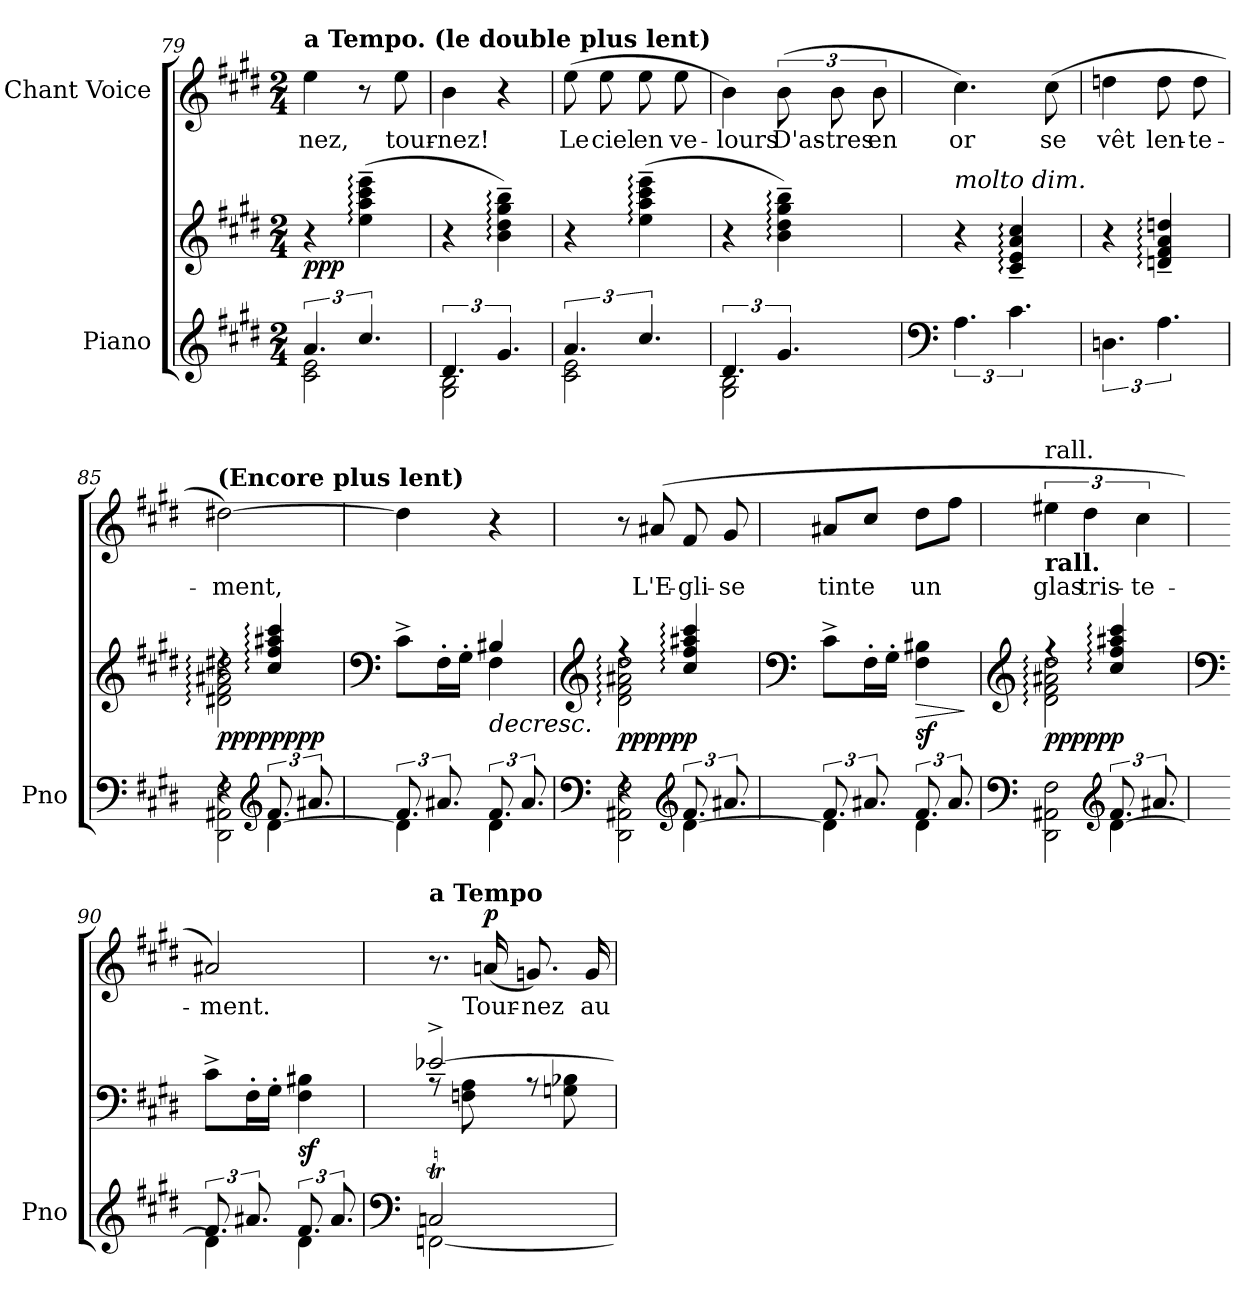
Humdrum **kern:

**kern	**kern	**dynam	**kern	**text	**dynam
*part2	*part2	*part2	*part1	*part1	*part1
*staff3	*staff2	*staff2/3	*staff1	*staff1	*staff1
*I"Piano	*	*	*I"Chant Voice	*	*
*I'Pno	*	*	*	*	*
*clefG2	*clefG2	*	*clefG2	*	*
*k[f#c#g#d#]	*k[f#c#g#d#]	*	*k[f#c#g#d#]	*	*
*M2/4	*M2/4	*	*M2/4	*	*
=79	=79	=79	=79	=79	=79
*^	*	*	*	*	*
!	!	!	!	!LO:TX:a:B:t=a Tempo.  (le double plus lent)	!	!
!	!	!	!LO:DY:b	!	!LO:LY:b	!
6.a/	2c#\ 2e\	4r	ppp	4ee\	-nez,	.
6.cc#/	.	(>4ee\:~ 4aa\:~ 4ccc#\:~ 4eee\:~	.	8r	.	.
!	!	!	!	!	!LO:LY:b	!
.	.	.	.	8ee\	tour-	.
=80	=80	=80	=80	=80	=80	=80
!	!	!	!	!	!LO:LY:b	!
6.d#/	2G#\ 2B\	4r	.	4b\	-nez!	.
6.g#/	.	4b\:~ 4dd#\:~ 4gg#\:~ 4bb\:~)	.	4r	.	.
=81	=81	=81	=81	=81	=81	=81
!	!	!	!	!	!LO:LY:b	!
6.a/	2c#\ 2e\	4r	.	(>8ee\	Le	.
!	!	!	!	!	!LO:LY:b	!
.	.	.	.	8ee\	ciel	.
!	!	!	!	!	!LO:LY:b	!
6.cc#/	.	(>4ee\:~ 4aa\:~ 4ccc#\:~ 4eee\:~	.	8ee\	en	.
!	!	!	!	!	!LO:LY:b	!
.	.	.	.	8ee\	ve-	.
=82	=82	=82	=82	=82	=82	=82
!	!	!	!	!	!LO:LY:b	!
6.d#/	2G#\ 2B\	4r	.	4b\)	-lours	.
!	!	!	!	!	!LO:LY:b	!
6.g#/	.	4b\:~ 4dd#\:~ 4gg#\:~ 4bb\:~)	.	(>12b\	D'as-	.
!	!	!	!	!	!LO:LY:b	!
.	.	.	.	12b\	-tres	.
!	!	!	!	!	!LO:LY:b	!
.	.	.	.	12b\	en	.
*v	*v	*	*	*	*	*
!!LO:PB:g=z
=83	=83	=83	=83	=83	=83
*clefF4	*	*	*	*	*
!	!LO:TX:a:i:t=molto  dim.	!	!	!	!
!	!	!	!	!LO:LY:b	!
6.A\	4r	.	4.cc#\)	or	.
6.c#\	4c#/:~ 4e/:~ 4a/:~ 4cc#/:~	.	.	.	.
!	!	!	!	!LO:LY:b	!
.	.	.	(>8cc#\	se	.
=84	=84	=84	=84	=84	=84
!	!	!	!	!LO:LY:b	!
6.Dn\	4r	.	4ddn\	vêt	.
!	!	!	!	!LO:LY:b	!
6.A\	4dn/:~ 4f#/:~ 4a/:~ 4ddn/:~	.	8dd\	len-	.
!	!	!	!	!LO:LY:b	!
.	.	.	8dd\	-te-	.
=85	=85	=85	=85	=85	=85
*^	*^	*	*	*	*
*	*^	*	*	*	*	*	*
!	!	!	!	!	!	!LO:TX:a:B:t=(Encore plus lent)	!	!
!	!	!	!	!	!LO:DY:a=2	!	!LO:LY:b	!
!	!	!	!	!	!LO:DY:n=1:a	!	!	!
4rF	2DD#\ 2AA#X\ 2F#\	4ryy	4rdd	2d#X\: 2f#\: 2a#X\: 2dd#X\:	pppp pppp	[2dd#X\)	-ment,	.
*clefG2	*	*	*	*	*	*	*	*
12.f#/	.	[4d#\	4cc#/: 4ff#/: 4aa#X/: 4ccc#/:	.	.	.	.	.
12.a#X/	.	.	.	.	.	.	.	.
*v	*v	*v	*	*	*	*	*	*
=86	=86	=86	=86	=86	=86	=86
*	*clefF4	*	*	*	*	*
*^	*	*	*	*	*	*
12.f#/	4d#\]	8c#^\L	4ryy	.	4dd#\]	.	.
12.a#X/	.	16F#'\L	.	.	.	.	.
.	.	16G#'\JJ	.	.	.	.	.
!	!	!	!	!LO:HP:b	!	!	!
!	!	!	!	!LO:DY:n=1:a=2	!	!	!
!	!	!	!	!LO:DY:n=2:a	!	!	!
12.f#/	4d#\	4B#X/	4F#\	> sf sf	4r	.	.
12.a#/	.	.	.	.	.	.	.
*v	*v	*	*	*	*	*	*
=87	=87	=87	=87	=87	=87	=87
*clefF4	*clefG2	*	*	*	*	*
*^	*	*	*	*	*	*
*	*^	*	*	*	*	*	*
!	!	!	!	!	!LO:DY:a=2	!	!	!
!	!	!	!	!	!LO:DY:n=1:a	!	!	!
4rF	2DD#\ 2AA#X\ 2F#\	4ryy	4rff	2d#\: 2f#\: 2a#X\: 2dd#\:	ppp ppp	8r	.	.
!	!	!	!	!	!	!	!LO:LY:b	!
.	.	.	.	.	.	(>8a#X/	L'E-	.
*clefG2	*	*	*	*	*	*	*	*
!	!	!	!	!	!	!	!LO:LY:b	!
12.f#/	.	[4d#\	4cc#/: 4ff#/: 4aa#X/: 4ccc#/:	.	.	8f#/	-gli-	.
!	!	!	!	!	!	!	!LO:LY:b	!
12.a#X/	.	.	.	.	.	8g#/	-se	.
*v	*v	*v	*	*	*	*	*	*
*	*v	*v	*	*	*	*
!!LO:LB:g=z
=88	=88	=88	=88	=88	=88
*	*clefF4	*	*	*	*
*^	*	*	*	*	*
!	!	!	!	!	!LO:LY:b	!
12.f#/	4d#\]	8c#^\L	.	8a#X/L	-tinte	.
12.a#X/	.	16F#'\L	.	8cc#/J	.	.
.	.	16G#'\JJ	.	.	.	.
!	!	!	!LO:HP:b	!	!LO:LY:b	!
!	!	!	!LO:DY:n=1:a=2	!	!	!
12.f#/	4d#\	4F#\ 4B#X\	> sf	8dd#\L	un	.
12.a#/	.	.	.	8ff#\J	.	.
*v	*v	*	*	*	*	*
.	.	]	.	.	.
=89	=89	=89	=89	=89	=89
*clefF4	*clefG2	*	*	*	*
*	*	*	*MM40	*	*
*^	*^	*	*	*	*
*	*^	*	*	*	*	*	*
!	!	!	!	!	!	!LO:TX:b:B:t=rall.	!	!
!	!	!	!	!	!	!LO:TX:a:t=rall.	!	!
!	!	!	!	!	!LO:DY:a=2	!	!LO:LY:b	!
!	!	!	!	!	!LO:DY:n=1:a	!	!	!
4rFyy	2DD#\ 2AA#X\ 2F#\	4ryy	4rff	2d#\: 2f#\: 2a#X\: 2dd#\:	ppp ppp	6ee#X\	glas	.
!	!	!	!	!	!	!	!LO:LY:b	!
.	.	.	.	.	.	6dd#\	tris-	.
*clefG2	*	*	*	*	*	*	*	*
12.f#/	.	[4d#\	4cc#/: 4ff#/: 4aa#X/: 4ccc#/:	.	.	.	.	.
*	*	*	*	*	*	*MM37	*	*
!	!	!	!	!	!	!	!LO:LY:b	!
.	.	.	.	.	.	6cc#\	-te-	.
12.a#X/	.	.	.	.	.	.	.	.
*v	*v	*v	*	*	*	*	*	*
*	*v	*v	*	*	*	*
=90	=90	=90	=90	=90	=90
*	*clefF4	*	*	*	*
*	*	*	*MM35	*	*
*^	*	*	*	*	*
!	!	!	!	!	!LO:LY:b	!
12.f#/	4d#\]	8c#^\L	.	2a#X/)	-ment.	.
12.a#X/	.	16F#'\L	.	.	.	.
.	.	16G#'\JJ	.	.	.	.
!	!	!	!LO:DY:a=2	!	!	!
12.f#/	4d#\	4F#\ 4B#X\	sf	.	.	.
12.a#/	.	.	.	.	.	.
*v	*v	*	*	*	*	*
.	.	]	.	.	.
=91	=91	=91	=91	=91	=91
*clefF4	*	*	*	*	*
*^	*^	*	*	*	*
!	!	!	!	!	!LO:TX:a:B:t=a Tempo	!	!
2CnT/	[2FFn\	[2e-X^/	8rA	.	8.r	.	.
.	.	.	8Fn\ 8A\	.	.	.	.
!	!	!	!	!	!	!LO:LY:b	!LO:DY:a
.	.	.	.	.	(<16an/	Tour-	p
!	!	!	!	!	!	!LO:LY:b	!
.	.	.	8rA	.	8.gn/)	-nez	.
.	.	.	8Gn\ 8B-X\	.	.	.	.
!	!	!	!	!	!	!LO:LY:b	!
.	.	.	.	.	16g/	au	.
*v	*v	*	*	*	*	*	*
*	*v	*v	*	*	*	*
=	=	=	=	=	=
*-	*-	*-	*-	*-	*-
